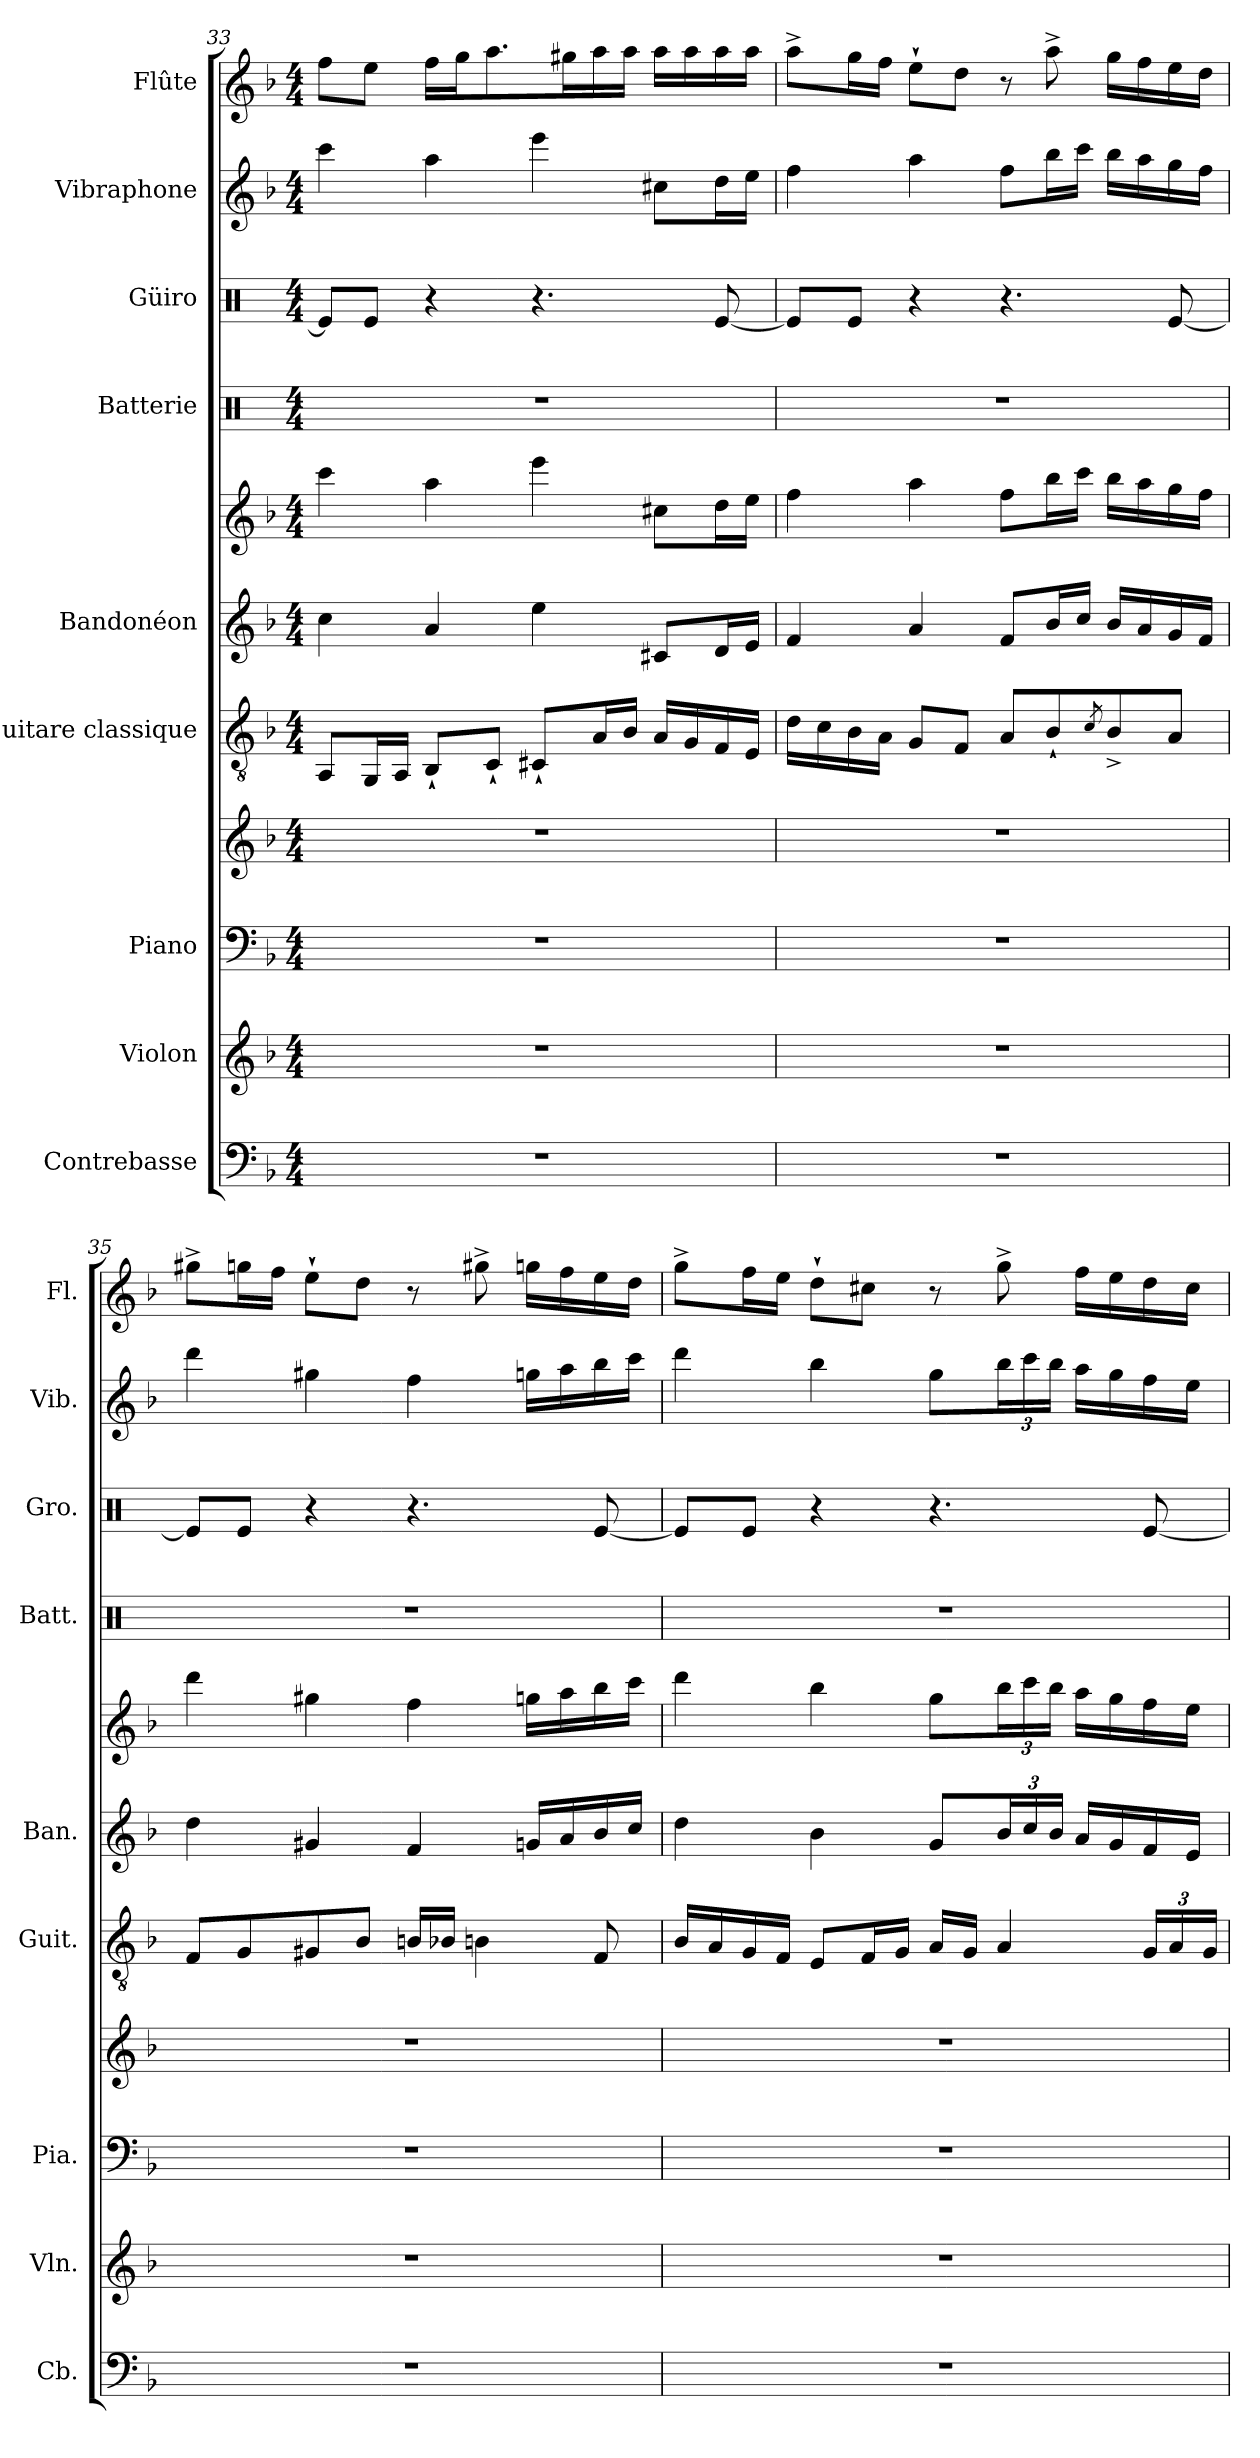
**kern	**kern	**kern	**kern	**kern	**kern	**kern	**kern	**kern	**kern	**kern
*part9	*part8	*part7	*part7	*part6	*part5	*part5	*part4	*part3	*part2	*part1
*staff11	*staff10	*staff9	*staff8	*staff7	*staff6	*staff5	*staff4	*staff3	*staff2	*staff1
*I"Contrebasse	*I"Violon	*I"Piano	*	*I"Guitare classique	*I"Bandonéon	*	*I"Batterie	*I"Güiro	*I"Vibraphone	*I"Flûte
*I'Cb.	*I'Vln.	*I'Pia.	*	*I'Guit.	*I'Ban.	*	*I'Batt.	*I'Gro.	*I'Vib.	*I'Fl.
*clefF4	*clefG2	*clefF4	*clefG2	*clefGv2	*clefG2	*clefG2	*clefX	*clefX	*clefG2	*clefG2
*ITrd7c12	*	*	*	*	*	*	*	*	*	*
*k[b-]	*k[b-]	*k[b-]	*k[b-]	*k[b-]	*k[b-]	*k[b-]	*k[]	*k[]	*k[b-]	*k[b-]
*M4/4	*M4/4	*M4/4	*M4/4	*M4/4	*M4/4	*M4/4	*M4/4	*M4/4	*M4/4	*M4/4
=33	=33	=33	=33	=33	=33	=33	=33	=33	=33	=33
1r	1r	1r	1r	8AA/L	4cc\	4ccc\	1r	8Re/L]	4ccc\	8ff\L
.	.	.	.	16GG/L	.	.	.	8Re/J	.	8ee\J
.	.	.	.	16AA/JJ	.	.	.	.	.	.
.	.	.	.	8BB-`/L	4a/	4aa\	.	4r	4aa\	16ff\LL
.	.	.	.	.	.	.	.	.	.	16gg\J
.	.	.	.	8C`/J	.	.	.	.	.	8.aa\
.	.	.	.	8C#X`/L	4ee\	4eee\	.	4.r	4eee\	.
.	.	.	.	.	.	.	.	.	.	16gg#X\L
.	.	.	.	16A/L	.	.	.	.	.	16aa\
.	.	.	.	16B-/JJ	.	.	.	.	.	16aa\JJ
.	.	.	.	16A/LL	8c#X/L	8cc#X\L	.	.	8cc#X\L	16aa\LL
.	.	.	.	16G/	.	.	.	.	.	16aa\
.	.	.	.	16F/	16d/L	16dd\L	.	[8Re/	16dd\L	16aa\
.	.	.	.	16E/JJ	16e/JJ	16ee\JJ	.	.	16ee\JJ	16aa\JJ
!!LO:LB:g=z
=34	=34	=34	=34	=34	=34	=34	=34	=34	=34	=34
1r	1r	1r	1r	16d\LL	4f/	4ff\	1r	8Re/L]	4ff\	8aa^\L
.	.	.	.	16c\	.	.	.	.	.	.
.	.	.	.	16B-\	.	.	.	8Re/J	.	16gg\L
.	.	.	.	16A\JJ	.	.	.	.	.	16ff\JJ
.	.	.	.	8G/L	4a/	4aa\	.	4r	4aa\	8ee`\L
.	.	.	.	8F/J	.	.	.	.	.	8dd\J
.	.	.	.	8A/L	8f/L	8ff\L	.	4.r	8ff\L	8r
.	.	.	.	8B-`/	16b-/L	16bb-\L	.	.	16bb-\L	8aa^\
.	.	.	.	.	16cc/JJ	16ccc\JJ	.	.	16ccc\JJ	.
.	.	.	.	8qc/	.	.	.	.	.	.
.	.	.	.	8B-^/	16b-/LL	16bb-\LL	.	.	16bb-\LL	16gg\LL
.	.	.	.	.	16a/	16aa\	.	.	16aa\	16ff\
.	.	.	.	8A/J	16g/	16gg\	.	[8Re/	16gg\	16ee\
.	.	.	.	.	16f/JJ	16ff\JJ	.	.	16ff\JJ	16dd\JJ
=35	=35	=35	=35	=35	=35	=35	=35	=35	=35	=35
1r	1r	1r	1r	8F/L	4dd\	4ddd\	1r	8Re/L]	4ddd\	8gg#X^\L
.	.	.	.	8G/	.	.	.	8Re/J	.	16ggn\L
.	.	.	.	.	.	.	.	.	.	16ff\JJ
.	.	.	.	8G#X/	4g#X/	4gg#X\	.	4r	4gg#X\	8ee`\L
.	.	.	.	8B-/J	.	.	.	.	.	8dd\J
.	.	.	.	16Bn/LL	4f/	4ff\	.	4.r	4ff\	8r
.	.	.	.	16B-X/JJ	.	.	.	.	.	.
.	.	.	.	4Bn\	.	.	.	.	.	8gg#X^\
.	.	.	.	.	16gn/LL	16ggn\LL	.	.	16ggn\LL	16ggn\LL
.	.	.	.	.	16a/	16aa\	.	.	16aa\	16ff\
.	.	.	.	8F/	16b-/	16bb-\	.	[8Re/	16bb-\	16ee\
.	.	.	.	.	16cc/JJ	16ccc\JJ	.	.	16ccc\JJ	16dd\JJ
=36	=36	=36	=36	=36	=36	=36	=36	=36	=36	=36
1r	1r	1r	1r	16B-/LL	4dd\	4ddd\	1r	8Re/L]	4ddd\	8gg^\L
.	.	.	.	16A/	.	.	.	.	.	.
.	.	.	.	16G/	.	.	.	8Re/J	.	16ff\L
.	.	.	.	16F/JJ	.	.	.	.	.	16ee\JJ
.	.	.	.	8E/L	4b-\	4bb-\	.	4r	4bb-\	8dd`\L
.	.	.	.	16F/L	.	.	.	.	.	8cc#X\J
.	.	.	.	16G/JJ	.	.	.	.	.	.
.	.	.	.	16A/LL	8g/L	8gg\L	.	4.r	8gg\L	8r
.	.	.	.	16G/JJ	.	.	.	.	.	.
*	*	*	*	*	*Xbrackettup	*Xbrackettup	*	*	*Xbrackettup	*
.	.	.	.	4A/	24b-/L	24bb-\L	.	.	24bb-\L	8gg^\
.	.	.	.	.	24cc/	24ccc\	.	.	24ccc\	.
.	.	.	.	.	24b-/JJ	24bb-\JJ	.	.	24bb-\JJ	.
.	.	.	.	.	16a/LL	16aa\LL	.	.	16aa\LL	16ff\LL
.	.	.	.	.	16g/	16gg\	.	.	16gg\	16ee\
*	*	*	*	*Xbrackettup	*	*	*	*	*	*
.	.	.	.	24G/LL	16f/	16ff\	.	[8Re/	16ff\	16dd\
.	.	.	.	24A/	.	.	.	.	.	.
.	.	.	.	.	16e/JJ	16ee\JJ	.	.	16ee\JJ	16cc#\JJ
.	.	.	.	24G/JJ	.	.	.	.	.	.
=	=	=	=	=	=	=	=	=	=	=
*-	*-	*-	*-	*-	*-	*-	*-	*-	*-	*-
